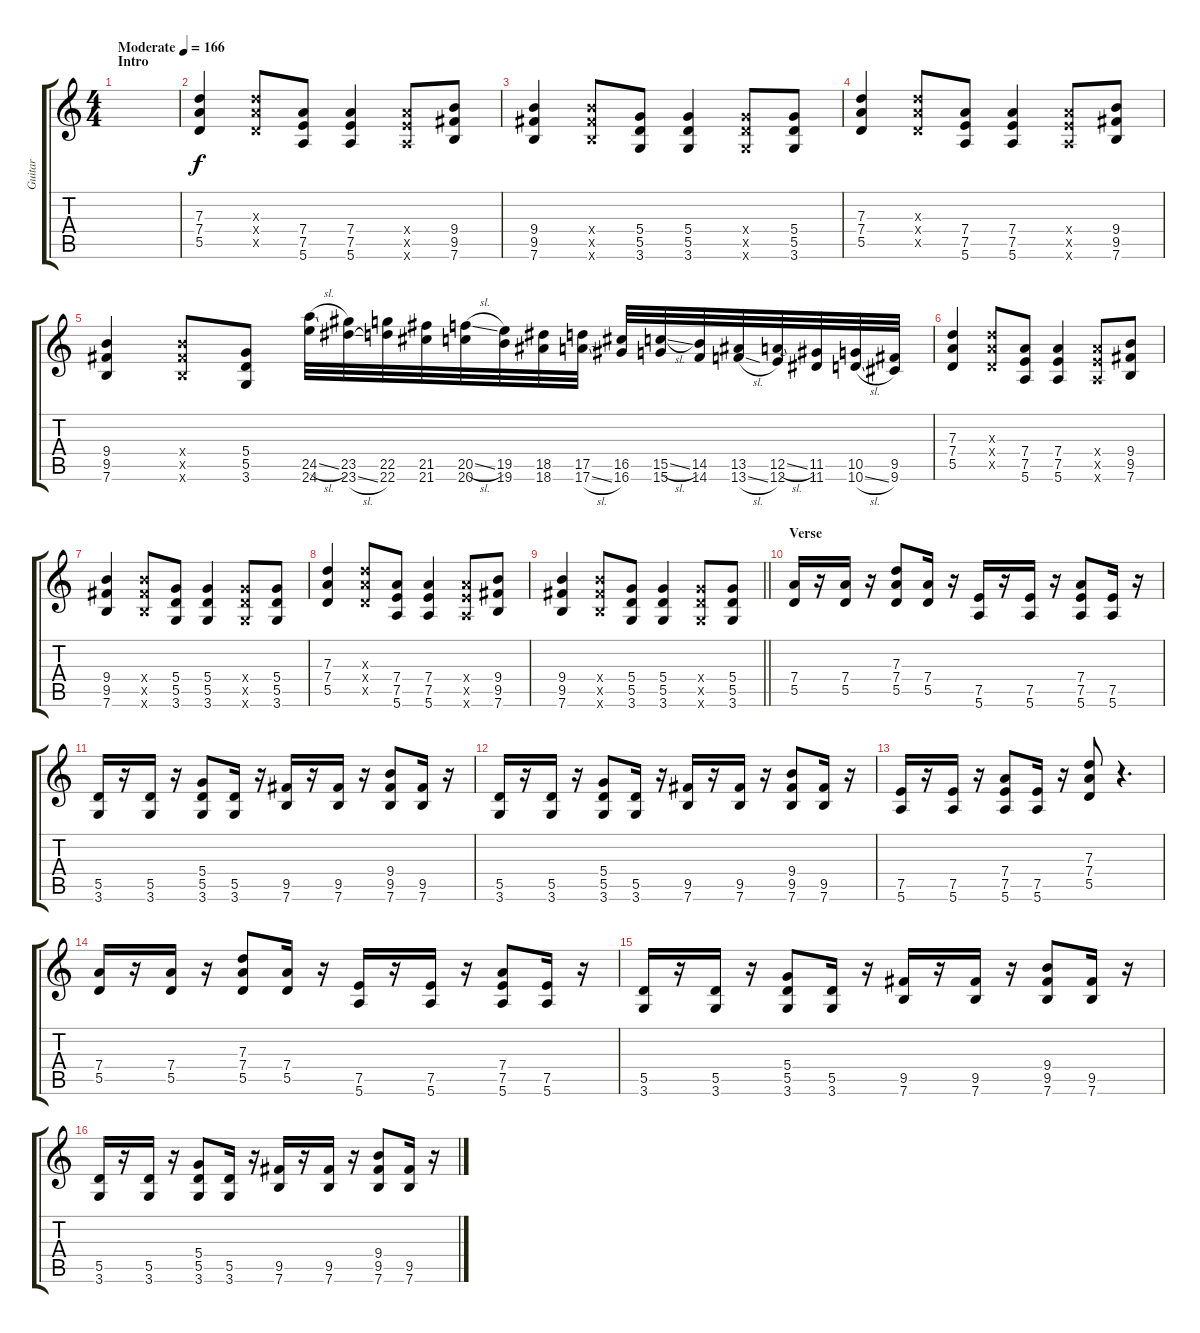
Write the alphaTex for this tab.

\track ("Guitar" "Guitar") {instrument distortionguitar}
\staff {score tabs}
\tuning (E4 B3 G3 D3 A2 E2) {hide}
\ts (4 4)
\section ("" "Intro")
\tempo (166 "Moderate")
\clef g2
\ks c
|
(7.3 7.4 5.5).4 (7.3{x} 7.4{x} 5.5{x}).8 (7.4 7.5 5.6).8 (7.4 7.5 5.6).4 (7.4{x} 7.5{x} 5.6{x}).8 (9.4 9.5 7.6).8 |
(9.4 9.5 7.6).4 (9.4{x} 9.5{x} 7.6{x}).8 (5.4 5.5 3.6).8 (5.4 5.5 3.6).4 (5.4{x} 5.5{x} 3.6{x}).8 (5.4 5.5 3.6).8 |
(7.3 7.4 5.5).4 (7.3{x} 7.4{x} 5.5{x}).8 (7.4 7.5 5.6).8 (7.4 7.5 5.6).4 (7.4{x} 7.5{x} 5.6{x}).8 (9.4 9.5 7.6).8 |
(9.4 9.5 7.6).4 (9.4{x} 9.5{x} 7.6{x}).8 (5.4 5.5 3.6).8 (24.5{sl} 24.6).32 (23.5 23.6{sl}).32 (22.5 22.6).32 (21.5 21.6).32 (20.5{sl} 20.6).32 (19.5 19.6).32 (18.5 18.6).32 (17.5 17.6{sl}).32 (16.5 16.6).32 (15.5{sl} 15.6).32 (14.5 14.6).32 (13.5 13.6{sl}).32 (12.5{sl} 12.6).32 (11.5 11.6).32 (10.5 10.6{sl}).32 (9.5 9.6).32 |
(7.3 7.4 5.5).4{volume 11} (7.3{x} 7.4{x} 5.5{x}).8 (7.4 7.5 5.6).8 (7.4 7.5 5.6).4 (7.4{x} 7.5{x} 5.6{x}).8 (9.4 9.5 7.6).8 |
(9.4 9.5 7.6).4 (9.4{x} 9.5{x} 7.6{x}).8 (5.4 5.5 3.6).8 (5.4 5.5 3.6).4 (5.4{x} 5.5{x} 3.6{x}).8 (5.4 5.5 3.6).8 |
(7.3 7.4 5.5).4 (7.3{x} 7.4{x} 5.5{x}).8 (7.4 7.5 5.6).8 (7.4 7.5 5.6).4 (7.4{x} 7.5{x} 5.6{x}).8 (9.4 9.5 7.6).8 |
\barLineRight lightlight
(9.4 9.5 7.6).4 (9.4{x} 9.5{x} 7.6{x}).8 (5.4 5.5 3.6).8 (5.4 5.5 3.6).4 (5.4{x} 5.5{x} 3.6{x}).8 (5.4 5.5 3.6).8 |
\section ("" "Verse")
(7.4 5.5).16 r.16 (7.4 5.5).16 r.16 (7.3 7.4 5.5).8 (7.4 5.5).16 r.16 (7.5 5.6).16 r.16 (7.5 5.6).16 r.16 (7.4 7.5 5.6).8 (7.5 5.6).16 r.16 |
(5.5 3.6).16 r.16 (5.5 3.6).16 r.16 (5.4 5.5 3.6).8 (5.5 3.6).16 r.16 (9.5 7.6).16 r.16 (9.5 7.6).16 r.16 (9.4 9.5 7.6).8 (9.5 7.6).16 r.16 |
(5.5 3.6).16 r.16 (5.5 3.6).16 r.16 (5.4 5.5 3.6).8 (5.5 3.6).16 r.16 (9.5 7.6).16 r.16 (9.5 7.6).16 r.16 (9.4 9.5 7.6).8 (9.5 7.6).16 r.16 |
(7.5 5.6).16 r.16 (7.5 5.6).16 r.16 (7.4 7.5 5.6).8 (7.5 5.6).16 r.16 (7.3 7.4 5.5).8 r.4{d} |
(7.4 5.5).16 r.16 (7.4 5.5).16 r.16 (7.3 7.4 5.5).8 (7.4 5.5).16 r.16 (7.5 5.6).16 r.16 (7.5 5.6).16 r.16 (7.4 7.5 5.6).8 (7.5 5.6).16 r.16 |
(5.5 3.6).16 r.16 (5.5 3.6).16 r.16 (5.4 5.5 3.6).8 (5.5 3.6).16 r.16 (9.5 7.6).16 r.16 (9.5 7.6).16 r.16 (9.4 9.5 7.6).8 (9.5 7.6).16 r.16 |
(5.5 3.6).16 r.16 (5.5 3.6).16 r.16 (5.4 5.5 3.6).8 (5.5 3.6).16 r.16 (9.5 7.6).16 r.16 (9.5 7.6).16 r.16 (9.4 9.5 7.6).8 (9.5 7.6).16 r.16
